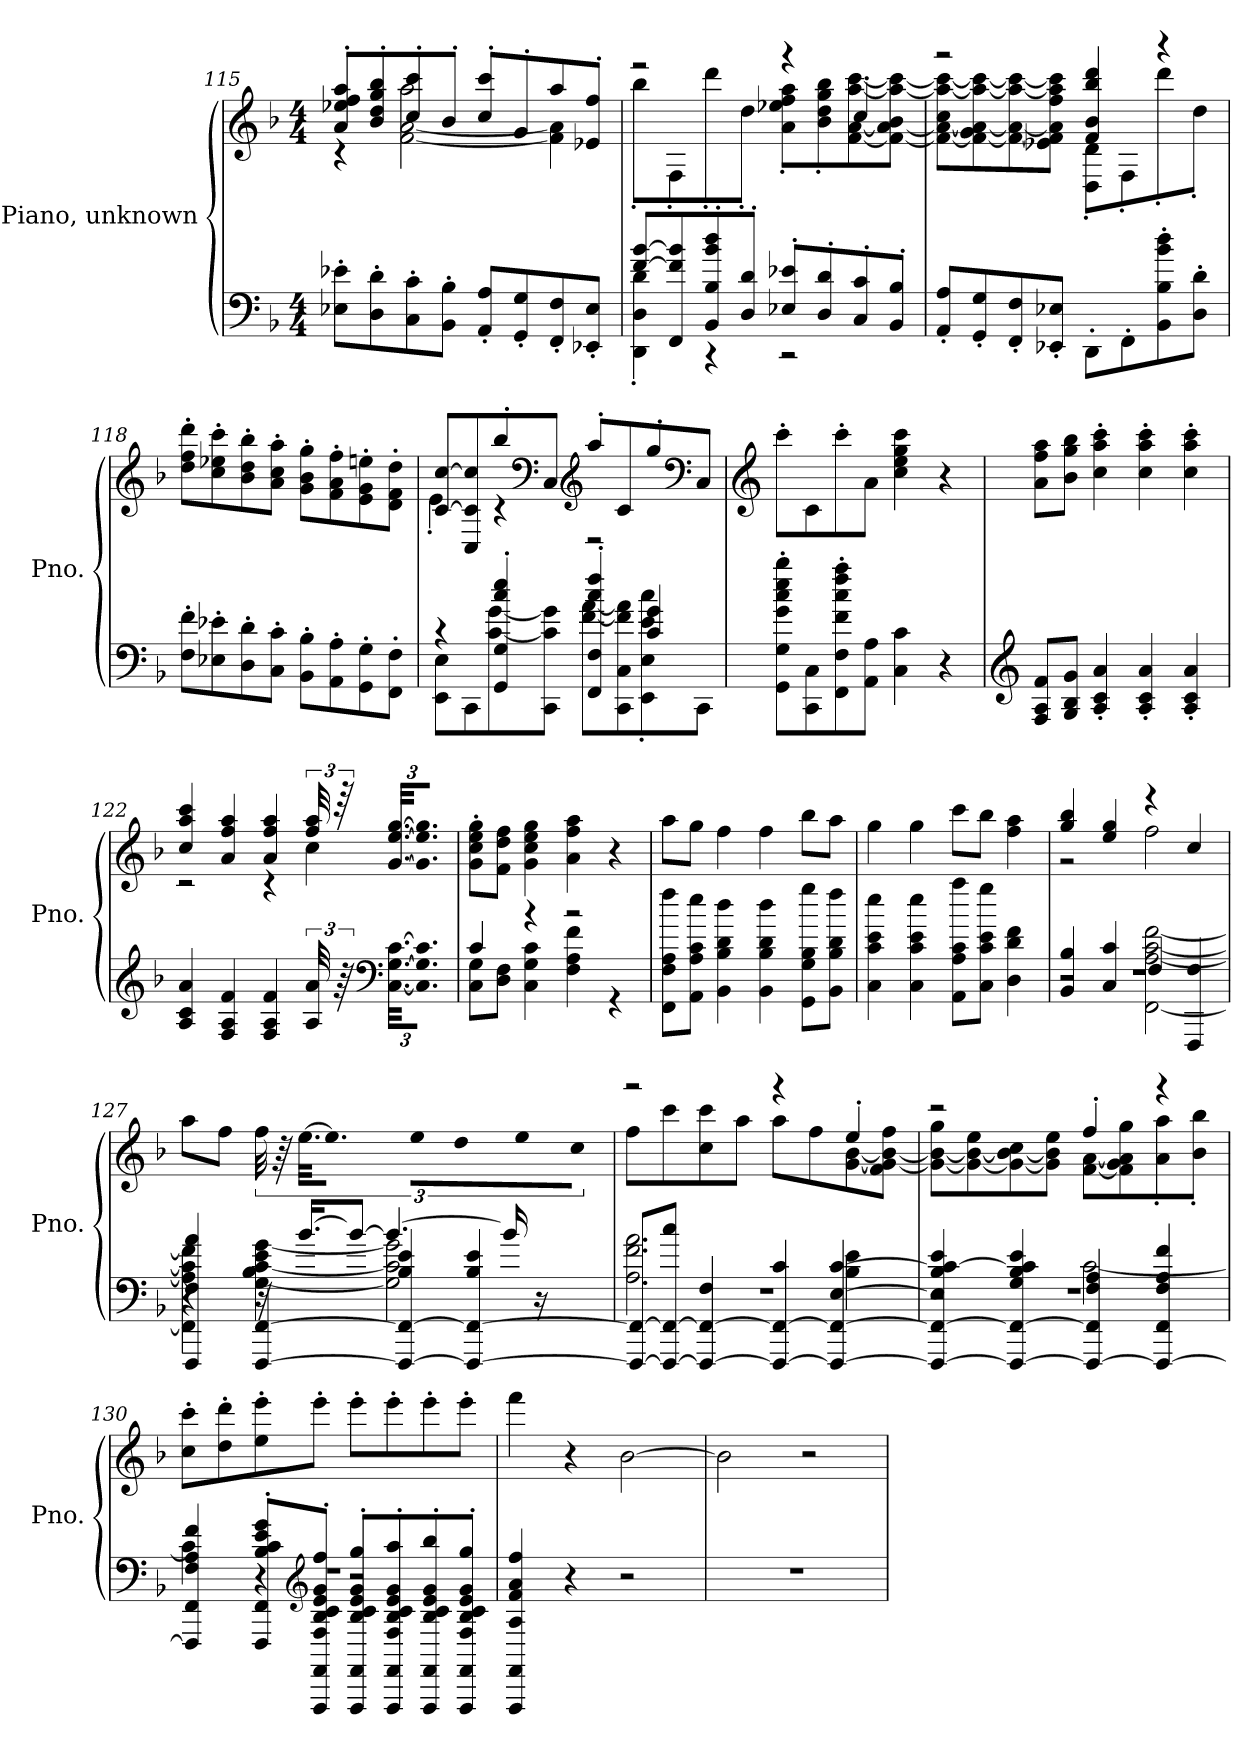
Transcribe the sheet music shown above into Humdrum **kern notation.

**kern	**kern
*part1	*part1
*staff2	*staff1
*I"Piano, unknown	*
*I'Pno.	*
*clefF4	*clefG2
*k[b-]	*k[b-]
*M4/4	*M4/4
=115	=115
*	*^
8E-X\' 8e-X\'L	8a/' 8ee-X/' 8ff/' 8aa/'L	4r
8D\' 8d\'	8b-/' 8dd/' 8gg/' 8bb-/'	.
8C\' 8c\'	8cc/' 8ccc/'	[2f\ [2a\ 2aa\
8BB-\' 8B-\'J	8b-'/J	.
8AA/' 8A/'L	8cc/' 8ccc/'L	.
8GG/' 8G/'	8g'/	.
8FF/' 8F/'	8aa/	4f\] 4a\]
8EE-X/' 8E-/'J	8e-X/' 8ff/'J	.
=116	=116	=116
*^	*	*
[8f/ [8b-/L	4DD\' 4D\' 4d\'	2r	8bb-'\L
8FF/ 8f/] 8b-/]	.	.	8F'\
8BB-/' 8B-/' 8b-/' 8dd/'	4r	.	8ddd'\
8D/' 8d/'J	.	.	8dd'\J
8E-X/' 8e-X/'L	2r	4r	8a\' 8ee-X\' 8ff\' 8aa\'L
8D/' 8d/'	.	.	8b-\' 8dd\' 8gg\' 8bb-\'
8C/' 8c/'	.	4cc'/	[8f\ [8a\ [8aa\ [8ccc\
8BB-/' 8B-/'J	.	.	8f\_ 8a\_ 8b-\ 8aa\_ 8ccc\_J
*v	*v	*	*
!!LO:LB:g=z	!!
=117	=117	=117
8AA/' 8A/'L	2r	8f\_ 8a\_ 8cc\ 8aa\_ 8ccc\_L
8GG/' 8G/'	.	8f\_ 8g\ 8a\_ 8aa\_ 8ccc\_
8FF/' 8F/'	.	8f\_ 8a\_ 8aa\_ 8ccc\_
8EE-X/' 8E-X/'J	.	8e-X\ 8f\] 8a\] 8ff\ 8aa\] 8ccc\]J
8DD'\L	4f/ 4b-/ 4bb-/ 4ddd/	8D\' 8d\'L
8FF'\	.	8F'\
8BB-\' 8B-\' 8b-\' 8dd\'	4r	8ddd'\
8D\' 8d\'J	.	8dd'\J
*	*v	*v
=118	=118
8F\' 8f\'L	8dd\' 8ff\' 8ddd\'L
8E-X\' 8e-X\'	8cc\' 8ee-X\' 8ccc\'
8D\' 8d\'	8b-\' 8dd\' 8bb-\'
8C\' 8c\'J	8a\' 8cc\' 8aa\'J
8BB-\' 8B-\'L	8g\' 8b-\' 8gg\'L
8AA\' 8A\'	8f\' 8a\' 8ff\'
8GG\' 8G\'	8e\' 8g\' 8een\'
8FF\' 8F\'J	8d\' 8f\' 8dd\'J
=119	=119
*^	*^
4r	8EE\ 8E\L	[8c/ [8cc/L	4e'\
.	8CC\	8C/ 8c/] 8cc/]	.
4GG/' 4G/' 4cc/' 4ee/'	[8c\ [8g\	8bb-'/	4r
*	*	*clefF4	*
.	8CC\ 8c\] 8g\]J	8C/J	.
*	*	*clefG2	*
4FF/' 4F/' 4cc/' 4ff/'	[8f\ [8a\L	8aa'/L	2r
.	8CC\ 8C\ 8f\] 8a\]	8c/	.
4c/ 4g/	8EE\' 8E\' 8e\' 8cc\'	8gg'/	.
*	*	*clefF4	*
.	8CC\J	8C/J	.
*v	*v	*	*
*	*v	*v
!!LO:LB:g=z
=120	=120
*	*clefG2
8GG\' 8G\' 8g\' 8cc\' 8ee\' 8bb-\'L	8ccc'\L
8CC\ 8C\	8c\
8FF\' 8F\' 8f\' 8cc\' 8ff\' 8aa\'	8ccc'\
8AA\ 8A\J	8a\J
4C\ 4c\	4cc\ 4ee\ 4gg\ 4ccc\
4r	4r
=121	=121
*clefG2	*
8F/ 8A/ 8f/L	8a\ 8ff\ 8aa\L
8G/ 8B-/ 8g/J	8b-\ 8gg\ 8bb-\J
4A/' 4c/' 4a/'	4cc\' 4aa\' 4ccc\'
4A/' 4c/' 4a/'	4cc\' 4aa\' 4ccc\'
4A/' 4c/' 4a/'	4cc\' 4aa\' 4ccc\'
=122	=122
*	*^
4A/ 4c/ 4a/	4cc/ 4aa/ 4ccc/	2r
4F/ 4A/ 4f/	4a/ 4ff/ 4aa/	.
4F/ 4A/ 4f/	4a/ 4ff/ 4aa/	4r
48A/ 48a/	48ff/ 48aa/	4cc\
96r	96r	.
*clefF4	*	*
[48.C\ [48.G\ [48.c\KKL	[48.g/ [48.ee/ [48.gg/KKL	.
8.C\] 8.G\] 8.c\]J	8.g/] 8.ee/] 8.gg/]J	.
*	*v	*v
=123	=123
*^	*
4c/	8C\ 8G\L	8g\' 8cc\' 8ee\' 8gg\'L
.	8D\ 8F\J	8f\ 8dd\ 8ff\J
4r	4C\ 4G\ 4c\	4g\ 4cc\ 4ee\ 4gg\
2r	4F\ 4A\ 4f\	4a\ 4ff\ 4aa\
.	4r	4r
*v	*v	*
=124	=124
8FF\ 8F\ 8A\ 8ff\L	8aa\L
8AA\ 8A\ 8c\ 8ee\J	8gg\J
4BB-\ 4B-\ 4d\ 4dd\	4ff\
4BB-\ 4B-\ 4d\ 4dd\	4ff\
8GG\ 8G\ 8B-\ 8gg\L	8bb-\L
8BB-\ 8B-\ 8d\ 8ff\J	8aa\J
!!LO:LB:g=z
=125	=125
4C\ 4c\ 4e\ 4ee\	4gg\
4C\ 4c\ 4e\ 4ee\	4gg\
8AA\ 8A\ 8c\ 8aa\L	8ccc\L
8C\ 8c\ 8e\ 8gg\J	8bb-\J
4D\ 4d\ 4f\	4ff\ 4aa\
=126	=126
*^	*^
*	*^	*	*
1r	2r	4BB-/ 4B-/	4gg/ 4bb-/	2r
.	.	4C/ 4c/	4ee/ 4gg/	.
.	[2FF\ [2A\ [2c\ [2f\	4F/	4r	2ff\
.	.	4FFF/ 4F/	4cc/	.
*	*	*	*v	*v
=127	=127	=127	=127
4r	4FF\] 4A\] 4c\] 4f\]	4FFF/ 4F/ 4a/	8aa\L
.	.	.	8ff\J
32r	[4G\ 4B-\ [4c\ 4e\ [4g\	[4FFF/ [4FF/	48ff\
.	.	.	96r
[16.b-/KL	.	.	[48.ee\KKL
.	.	.	8.ee\J]
8b-/J_	.	.	.
4.b-/_	2G\] 2c\] 2g\]	4FFF/_ 4FF/_ 4B-/ 4e/	8ee\L
.	.	.	8dd\
.	.	4FFF/_ 4FF/_ 4B-/ 4e/	8ee\
16b-/]	.	.	8cc\J
16r	.	.	.
=128	=128	=128	=128
*	*	*	*^
1r	2.A\ 2.f\ 2.a\	8FFF/_ 8FF/_L	2r	8ff\L
.	.	8FFF/_ 8FF/_ 8cc/J	.	8ccc\
.	.	4FFF/_ 4FF/_ 4F/	.	8cc\ 8ccc\
.	.	.	.	8aa\J
.	.	4FFF/_ 4FF/_ 4c/	4r	8aa\L
.	.	.	.	8ff\
.	4B-\ 4e\	4FFF/_ 4FF/_ [4E/ [4c/	4ee'/	[8g\ [8b-\
.	.	.	.	8f\ 8g\_ 8b-\_ 8ff\J
!!LO:PB:g=z	!!
=129	=129	=129	=129	=129
1r	2r	4FFF/_ 4FF/_ 4E/] 4B-/ 4c/_ 4e/	2r	8g\_ 8b-\_ 8gg\L
.	.	.	.	8g\_ 8b-\_ 8ee\
.	.	4FFF/_ 4FF/_ 4G/ 4B-/ 4c/] 4e/	.	8g\_ 8b-\_ 8cc\
.	.	.	.	8g\] 8b-\] 8ee\J
.	[2c\	4FFF/_ 4FF/] 4F/ 4A/	4ff'/	[8f\ [8a\L
.	.	.	.	8f\] 8g\ 8a\] 8gg\
.	.	4FFF/_ 4FF/ 4F/ 4A/ 4f/	4r	8a\' 8aa\'
.	.	.	.	8b-\' 8bb-\'J
*	*	*	*v	*v
=130	=130	=130	=130
1r	4c\]	4FFF/] 4FF/ 4F/ 4A/ 4f/	8cc\' 8ccc\'L
.	.	.	8dd\' 8ddd\'
.	4r	8FFF/' 8FF/' 8B-/' 8c/' 8e/' 8g/'L	8ee\' 8eee\'
*clefG2	*	*	*
.	.	8FFF/' 8FF/' 8F/' 8B-/' 8c/' 8e/' 8g/' 8ff/'J	8eee'\J
.	2r	8FFF/' 8FF/' 8B-/' 8c/' 8e/' 8g/' 8gg/'L	8eee'\L
.	.	8FFF/' 8FF/' 8F/' 8B-/' 8c/' 8e/' 8g/' 8aa/'	8eee'\
.	.	8FFF/' 8FF/' 8B-/' 8c/' 8e/' 8g/' 8bb-/'	8eee'\
.	.	8FFF/' 8FF/' 8F/' 8B-/' 8c/' 8e/' 8g/' 8gg/'J	8eee'\J
*v	*v	*v	*
=131	=131
4FFF/ 4FF/ 4A/ 4f/ 4a/ 4ff/	4fff\
4r	4r
2r	[2b-\
=132	=132
1r	2b-\]
.	2r
=	=
*-	*-
